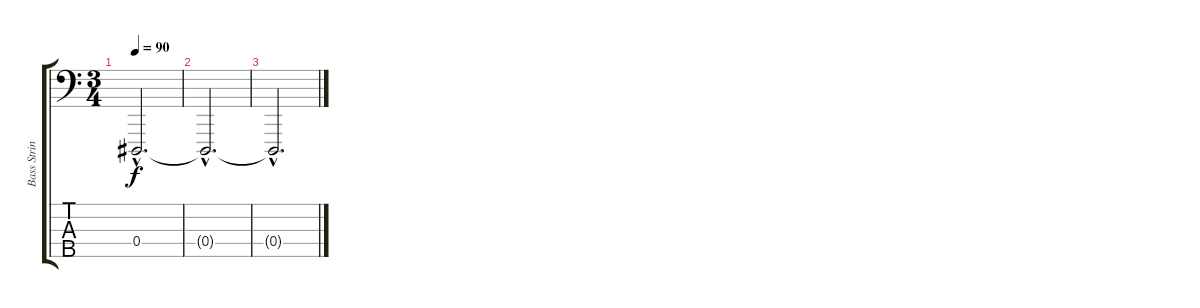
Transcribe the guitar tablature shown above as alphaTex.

\track ("Bass Strings" "Bass Strin") {instrument tremolostrings}
\staff {score tabs}
\tuning (Gb2 Db2 Ab1 Eb1 Bb0) {hide}
\ts (3 4)
\tempo 90
\clef f4
\ks c
0.4{hac t}.2{d dy f} |
0.4{hac t}.2{d} |
0.4{hac t}.2{d}
